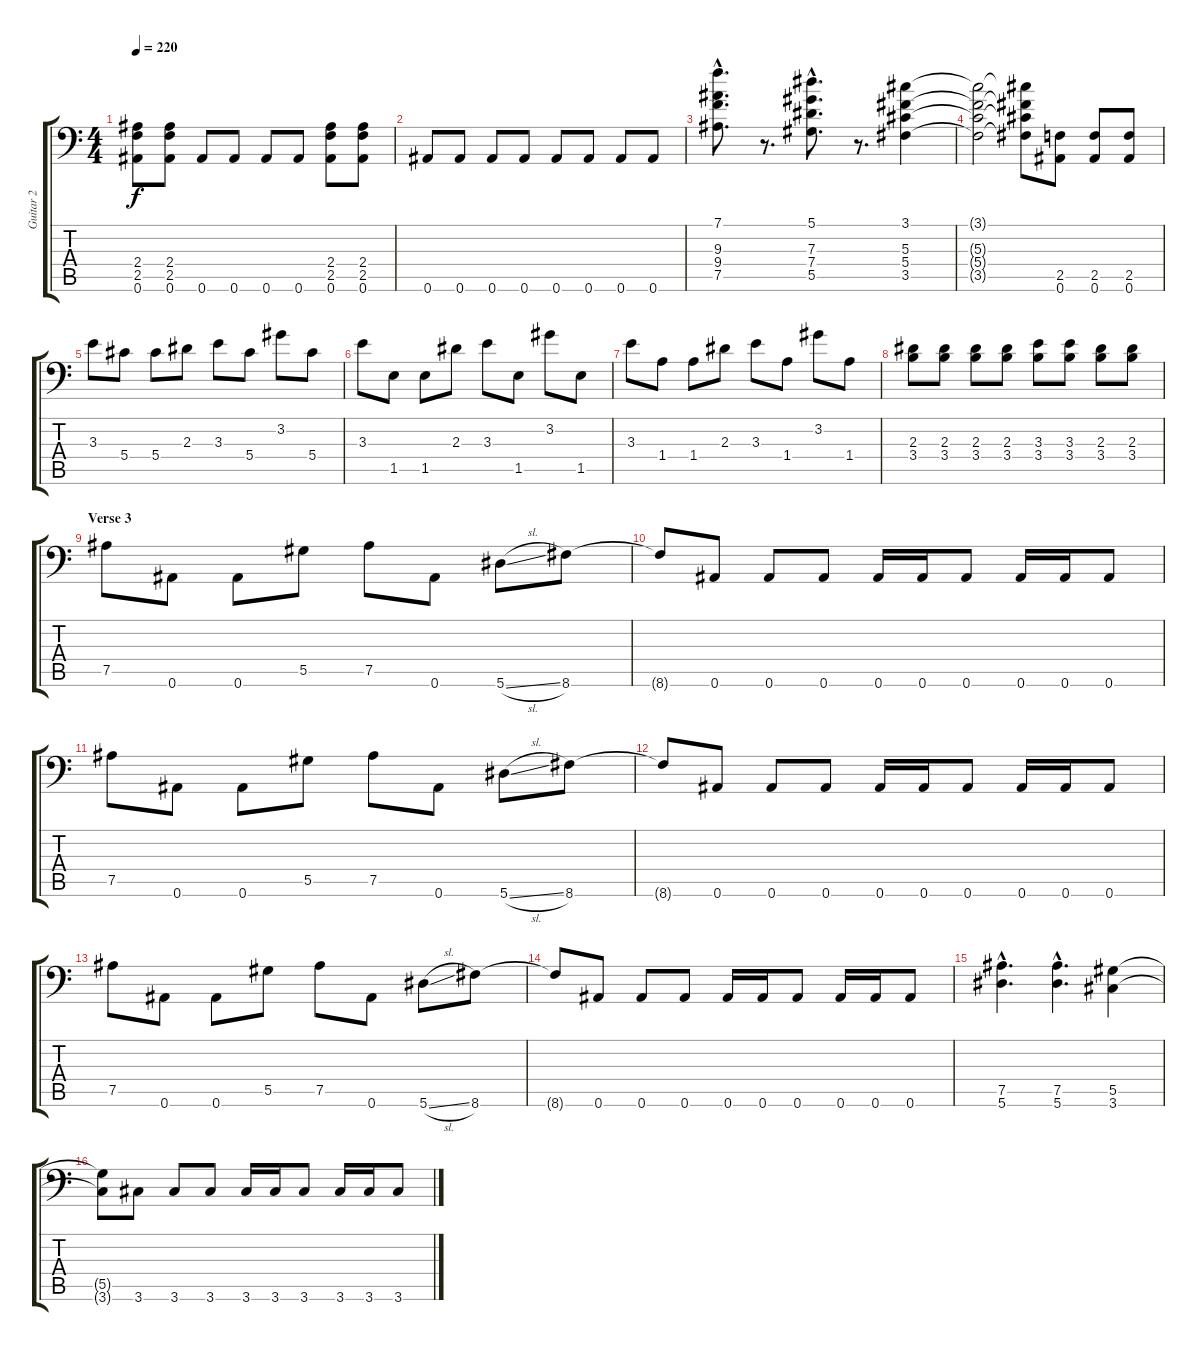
\track ("Guitar 2" "Guitar 2") {instrument distortionguitar}
\staff {score tabs}
\tuning (Bb3 F3 Db3 Ab2 Eb2 Bb1) {hide}
\ts (4 4)
\tempo 220
\clef f4
\ks c
(2.4 2.5 0.6).8{dy f} (2.4 2.5 0.6).8 0.6.8 0.6.8 0.6.8 0.6.8 (2.4 2.5 0.6).8 (2.4 2.5 0.6).8 |
0.6.8 0.6.8 0.6.8 0.6.8 0.6.8 0.6.8 0.6.8 0.6.8 |
(7.1{hac} 9.3{hac} 9.4{hac} 7.5{hac}).8{d} r.8{d} (5.1{hac} 7.3{hac} 7.4{hac} 5.5{hac}).8{d} r.8{d} (3.1 5.3 5.4 3.5).4 |
(3.1{t} 5.3{t} 5.4{t} 3.5{t}).2 (3.1{t} 5.3{t} 5.4{t} 3.5{t}).8 (2.5 0.6).8 (2.5 0.6).8 (2.5 0.6).8 |
3.3.8 5.4.8 5.4.8 2.3.8 3.3.8 5.4.8 3.2.8 5.4.8 |
3.3.8 1.5.8 1.5.8 2.3.8 3.3.8 1.5.8 3.2.8 1.5.8 |
3.3.8 1.4.8 1.4.8 2.3.8 3.3.8 1.4.8 3.2.8 1.4.8 |
(2.3 3.4).8 (2.3 3.4).8 (2.3 3.4).8 (2.3 3.4).8 (3.3 3.4).8 (3.3 3.4).8 (2.3 3.4).8 (2.3 3.4).8 |
\section ("" "Verse 3")
7.5.8 0.6.8 0.6.8 5.5.8 7.5.8 0.6.8 5.6{sl}.8 8.6.8 |
8.6{t}.8 0.6.8 0.6.8 0.6.8 0.6.16 0.6.16 0.6.8 0.6.16 0.6.16 0.6.8 |
7.5.8 0.6.8 0.6.8 5.5.8 7.5.8 0.6.8 5.6{sl}.8 8.6.8 |
8.6{t}.8 0.6.8 0.6.8 0.6.8 0.6.16 0.6.16 0.6.8 0.6.16 0.6.16 0.6.8 |
7.5.8 0.6.8 0.6.8 5.5.8 7.5.8 0.6.8 5.6{sl}.8 8.6.8 |
8.6{t}.8 0.6.8 0.6.8 0.6.8 0.6.16 0.6.16 0.6.8 0.6.16 0.6.16 0.6.8 |
(7.5{hac} 5.6{hac}).4{d} (7.5{hac} 5.6{hac}).4{d} (5.5 3.6).4 |
(5.5{t} 3.6{t}).8 3.6.8 3.6.8 3.6.8 3.6.16 3.6.16 3.6.8 3.6.16 3.6.16 3.6.8
